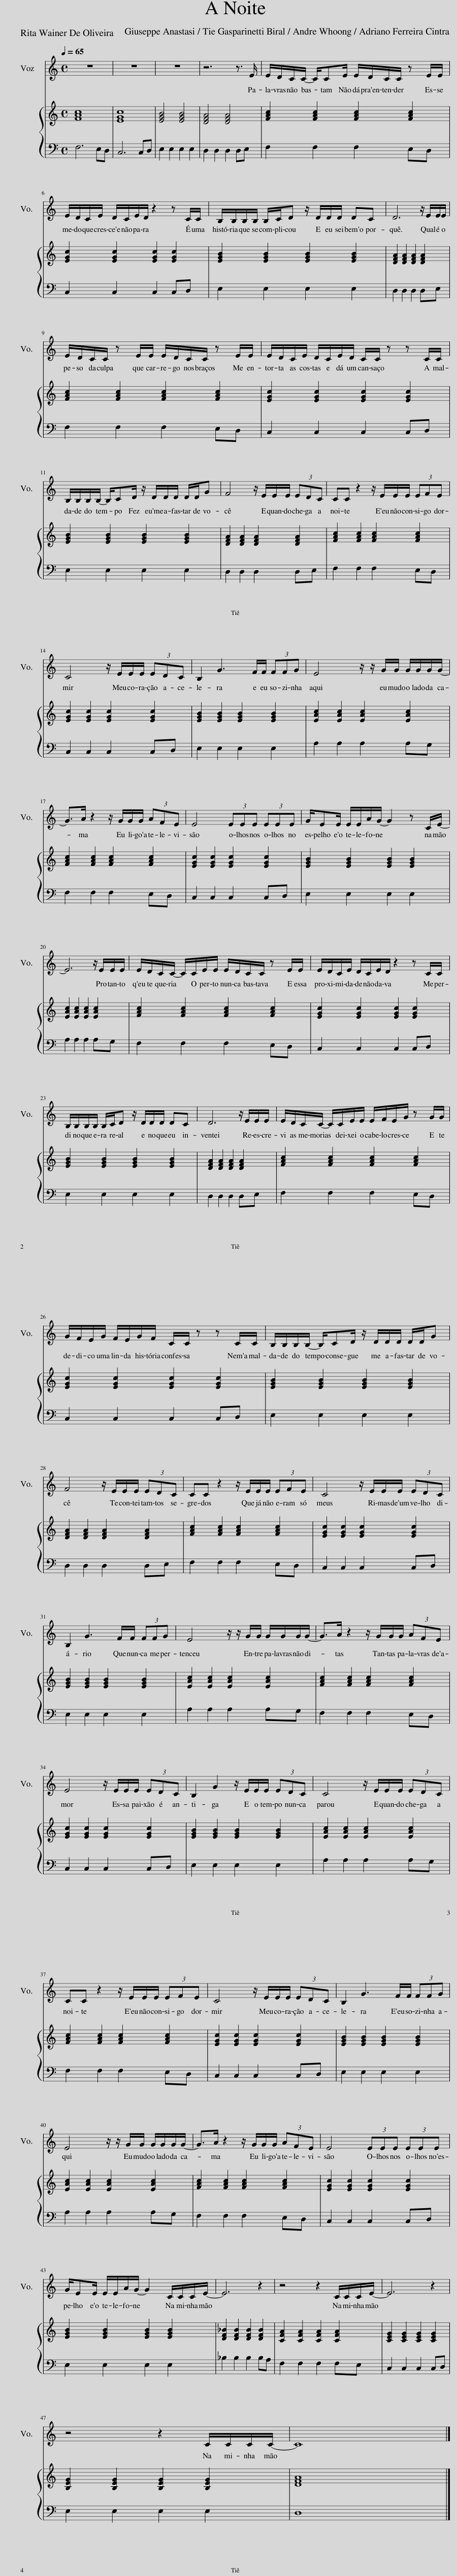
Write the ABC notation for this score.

X:1
%%score 1 { 2 | 3 }
L:1/8
Q:1/4=65
M:4/4
I:linebreak $
K:C
V:1 treble
V:2 treble
V:3 bass
V:1
 z8 | z8 | z8 | z6 z3/2 E/ | E/D/C/C/- C/CE/ E/D/C/C/ z E/E/ |$ %5
 E/D/C/E/ D/C/E/D/ z2 z C/C/ | B,/B,/B,/B,/ B,/C/D z/ D/D/D/ DC | D6 z/ E/E/E/ |$ E/D/C/C/ z E/E/ E/D/C/C/ z E/E/ | E/D/C/E/ D/C/E/D/ C/C/ z z C/C/ |$ %10
 B,/B,/B,/B,/- B,/CD/ z/ D/D/D/ D/D/G | F4 z/ E/E/E/ (3EDC | CC z2 z/ E/E/E/ (3EFE |$ C4 z/ E/E/E/ (3EDC | B,2 G3 F/F/ (3FFG | %15
 E4 z/ z/ G/G/ G/G/G/G/- |$ G>A z2 z/ G/G/G/ (3AFE | E4 (3EEE (3EEE | G/EE/ E/E/A/G/- G2 z C/E/- |$ E6 z/ E/E/E/ | %20
 E/D/C/C/- C/C/E/E/ E/D/C/C/ z E/E/ | E/D/C/E/ D/C/E/D/ z2 z C/C/ |$ B,/B,/B,/B,/ B,/C/D z/ D/D/D/ DC | D6 z/ E/E/E/ | E/D/C/C/- C/C/E/E/ E/F/E/G/ z G/G/ |$ %25
 G/F/E/G/ F/E/G/F/ C/C/ z z C/C/ | B,/B,/B,/B,/- B,/CD/ z/ D/D/D/ D/D/G |$ F4 z/ E/E/E/ (3EDC | CC z2 z/ E/E/E/ (3EFE | C4 z/ E/E/E/ (3EDC |$ %30
 B,2 G3 F/F/ (3FFG | E4 z/ z/ G/G/ G/G/G/G/- | G>A z2 z/ G/G/G/ (3AFE |$ E4 z/ E/E/E/ (3EDC | B,2 G2 z/ E/E/E/ (3EDC | %35
 C4 z/ E/E/E/ (3EDC |$ CC z2 z/ E/E/E/ (3EFE | C4 z/ E/E/E/ (3EDC | B,2 G3 F/F/ (3FFG |$ E4 z/ z/ G/G/ G/G/G/G/- | %40
 G>A z2 z/ G/G/G/ (3AFE | E4 (3EEE (3EEE |$ G/EE/ E/E/A/G/- G2 C/C/C/E/- | E6 z2 | z4 z2 C/C/C/E/- | %45
 E6 z2 |$ z4 z2 C/C/C/C/- | C8 |] %48
V:2
 [FAc]8 | [EGc]8 | [EGB]4 [EGB]4 | [DFA]4 [DFA]4 | [FAc]2 [FAc]2 [FAc]2 [FAc]2 |$ %5
 [EGc]2 [EGc]2 [EGc]2 [EGc]2 | [EGB]2 [EGB]2 [EGB]2 [EGB]2 | [DFA]2 [DFA]2 [DFA]2 [DFA]2 |$ [FAc]2 [FAc]2 [FAc]2 [FAc]2 | [EGc]2 [EGc]2 [EGc]2 [EGc]2 |$ %10
 [EGB]2 [EGB]2 [EGB]2 [EGB]2 | [DFA]2 [DFA]2 [DFA]2 [DFA]2 | [FAc]2 [FAc]2 [FAc]2 [FAc]2 |$ [EGc]2 [EGc]2 [EGc]2 [EGc]2 | [EGB]2 [EGB]2 [EGB]2 [EGB]2 | %15
 [EAc]2 [EAc]2 [EAc]2 [EAc]2 |$ [FAc]2 [FAc]2 [FAc]2 [FAc]2 | [EGc]2 [EGc]2 [EGc]2 [EGc]2 | [EGB]2 [EGB]2 [EGB]2 [EGB]2 |$ [EAc]2 [EAc]2 [EAc]2 [EAc]2 | %20
 [FAc]2 [FAc]2 [FAc]2 [FAc]2 | [EGc]2 [EGc]2 [EGc]2 [EGc]2 |$ [EGB]2 [EGB]2 [EGB]2 [EGB]2 | [DFA]2 [DFA]2 [DFA]2 [DFA]2 | [FAc]2 [FAc]2 [FAc]2 [FAc]2 |$ %25
 [EGc]2 [EGc]2 [EGc]2 [EGc]2 | [EGB]2 [EGB]2 [EGB]2 [EGB]2 |$ [DFA]2 [DFA]2 [DFA]2 [DFA]2 | [FAc]2 [FAc]2 [FAc]2 [FAc]2 | [EGc]2 [EGc]2 [EGc]2 [EGc]2 |$ %30
 [EGB]2 [EGB]2 [EGB]2 [EGB]2 | [EAc]2 [EAc]2 [EAc]2 [EAc]2 | [FAc]2 [FAc]2 [FAc]2 [FAc]2 |$ [EGc]2 [EGc]2 [EGc]2 [EGc]2 | [EGB]2 [EGB]2 [EGB]2 [EGB]2 | %35
 [EAc]2 [EAc]2 [EAc]2 [EAc]2 |$ [FAc]2 [FAc]2 [FAc]2 [FAc]2 | [EGc]2 [EGc]2 [EGc]2 [EGc]2 | [EGB]2 [EGB]2 [EGB]2 [EGB]2 |$ [EAc]2 [EAc]2 [EAc]2 [EAc]2 | %40
 [FAc]2 [FAc]2 [FAc]2 [FAc]2 | [EGc]2 [EGc]2 [EGc]2 [EGc]2 |$ [EGB]2 [EGB]2 [EGB]2 [EGB]2 | [DF_B]2 [DFB]2 [DFB]2 [DFB]2 | [CFA]2 [CFA]2 [CFA]2 [CFA]2 | %45
 [CEG]2 [CEG]2 [CEG]2 [CEG]2 |$ [B,EG]2 [B,EG]2 [B,EG]2 [B,EG]2 | [DFA]8 |] %48
V:3
 F,6 E,D, | C,6 C,D, | E,2 E,2 E,2 E,2 | D,2 D,2 D,2 D,E, | F,2 F,2 F,2 E,D, |$ %5
 C,2 C,2 C,2 C,D, | E,2 E,2 E,2 E,2 | D,2 D,2 D,2 D,E, |$ F,2 F,2 F,2 E,D, | C,2 C,2 C,2 C,D, |$ %10
 E,2 E,2 E,2 E,2 | D,2 D,2 D,2 D,E, | F,2 F,2 F,2 E,D, |$ C,2 C,2 C,2 C,D, | E,2 E,2 E,2 E,2 | %15
 A,2 A,2 A,2 A,G, |$ F,2 F,2 F,2 E,D, | C,2 C,2 C,2 C,D, | E,2 E,2 E,2 E,2 |$ A,2 A,2 A,2 A,G, | %20
 F,2 F,2 F,2 E,D, | C,2 C,2 C,2 C,D, |$ E,2 E,2 E,2 E,2 | D,2 D,2 D,2 D,E, | F,2 F,2 F,2 E,D, |$ %25
 C,2 C,2 C,2 C,D, | E,2 E,2 E,2 E,2 |$ D,2 D,2 D,2 D,E, | F,2 F,2 F,2 E,D, | C,2 C,2 C,2 C,D, |$ %30
 E,2 E,2 E,2 E,2 | A,2 A,2 A,2 A,G, | F,2 F,2 F,2 E,D, |$ C,2 C,2 C,2 C,D, | E,2 E,2 E,2 E,2 | %35
 A,2 A,2 A,2 A,G, |$ F,2 F,2 F,2 E,D, | C,2 C,2 C,2 C,D, | E,2 E,2 E,2 E,2 |$ A,2 A,2 A,2 A,G, | %40
 F,2 F,2 F,2 E,D, | C,2 C,2 C,2 C,D, |$ E,2 E,2 E,2 E,2 | _B,2 B,2 B,2 B,A, | F,2 F,2 F,2 F,E, | %45
 C,2 C,2 C,2 C,D, |$ E,2 E,2 E,2 E,2 | D,8 |] %48
